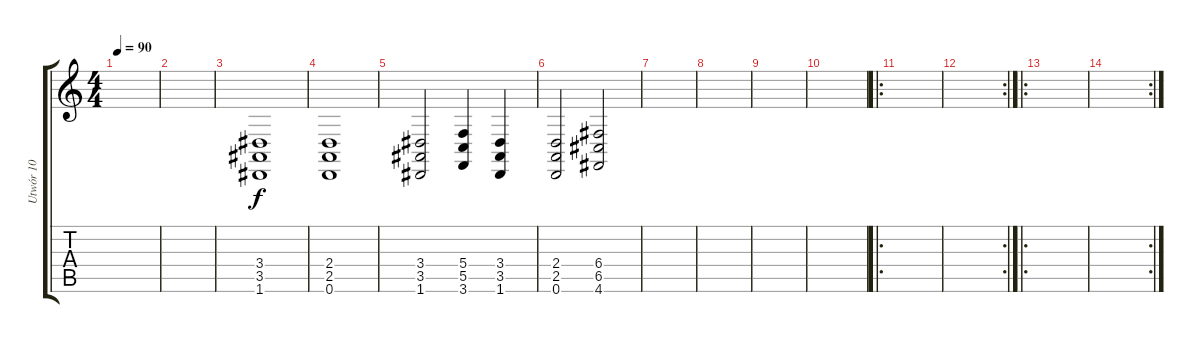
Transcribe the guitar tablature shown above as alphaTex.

\track ("Utwór 10" "Utwór 10") {instrument fx2soundtrack}
\staff {score tabs}
\tuning (D4 A3 F3 C3 G2 D2) {hide}
\ts (4 4)
\tempo 90
\clef g2
\ks c
|
|
(3.4 3.5 1.6).1 |
(2.4 2.5 0.6).1 |
(3.4 3.5 1.6).2 (5.4 5.5 3.6).4 (3.4 3.5 1.6).4 |
(2.4 2.5 0.6).2 (6.4 6.5 4.6).2 |
|
|
|
|
\ro
|
\rc 2
|
\ro
|
\rc 2
